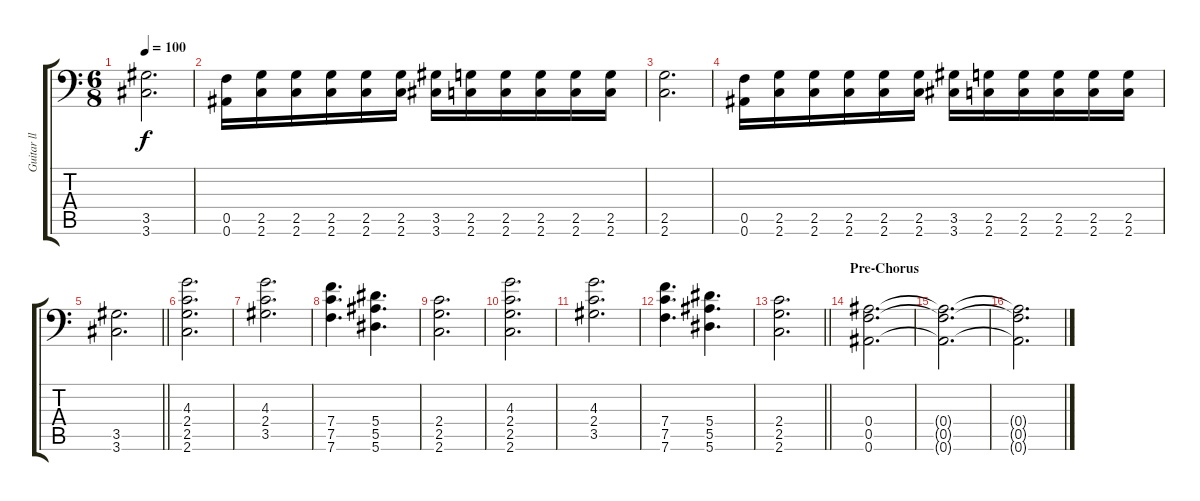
\track ("Guitar ll" "Guitar ll") {instrument distortionguitar}
\staff {score tabs}
\tuning (C4 G3 Eb3 Bb2 F2 Bb1) {hide}
\ts (6 8)
\tempo 100
\clef f4
\ks c
(3.5 3.6).2{d dy f} |
(0.5 0.6).16 (2.5 2.6).16 (2.5 2.6).16 (2.5 2.6).16 (2.5 2.6).16 (2.5 2.6).16 (3.5 3.6).16 (2.5 2.6).16 (2.5 2.6).16 (2.5 2.6).16 (2.5 2.6).16 (2.5 2.6).16 |
(2.5 2.6).2{d} |
(0.5 0.6).16 (2.5 2.6).16 (2.5 2.6).16 (2.5 2.6).16 (2.5 2.6).16 (2.5 2.6).16 (3.5 3.6).16 (2.5 2.6).16 (2.5 2.6).16 (2.5 2.6).16 (2.5 2.6).16 (2.5 2.6).16 |
\barLineRight lightlight
(3.5 3.6).2{d} |
(4.3 2.4 2.5 2.6).2{d} |
(4.3 2.4 3.5).2{d} |
(7.4 7.5 7.6).4{d} (5.4 5.5 5.6).4{d} |
(2.4 2.5 2.6).2{d} |
(4.3 2.4 2.5 2.6).2{d} |
(4.3 2.4 3.5).2{d} |
(7.4 7.5 7.6).4{d} (5.4 5.5 5.6).4{d} |
\barLineRight lightlight
(2.4 2.5 2.6).2{d} |
\section ("" "Pre-Chorus")
(0.4 0.5 0.6).2{d} |
(0.4{t} 0.5{t} 0.6{t}).2{d} |
(0.4{t} 0.5{t} 0.6{t}).2{d}
